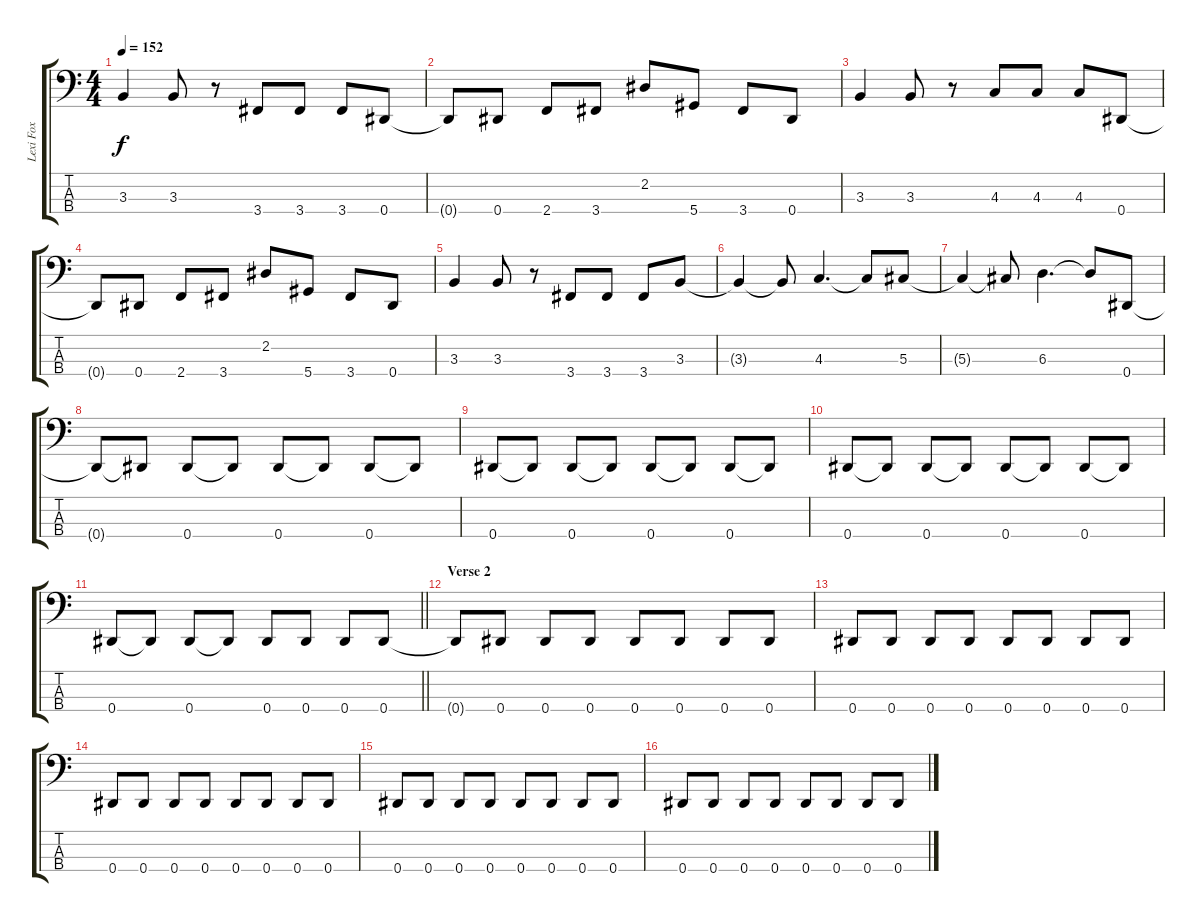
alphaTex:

\track ("Lexi Fox" "Lexi Fox") {instrument electricbasspick}
\staff {score tabs}
\tuning (Gb2 Db2 Ab1 Eb1) {hide}
\ts (4 4)
\tempo 152
\clef f4
\ks c
3.3.4{dy f} 3.3.8 r.8 3.4.8 3.4.8 3.4.8 0.4.8 |
0.4{t}.8 0.4.8 2.4.8 3.4.8 2.2.8 5.4.8 3.4.8 0.4.8 |
3.3.4 3.3.8 r.8 4.3.8 4.3.8 4.3.8 0.4.8 |
0.4{t}.8 0.4.8 2.4.8 3.4.8 2.2.8 5.4.8 3.4.8 0.4.8 |
3.3.4 3.3.8 r.8 3.4.8 3.4.8 3.4.8 3.3.8 |
3.3{t}.4 3.3{t}.8 4.3.4{d} 4.3{t}.8 5.3.8 |
5.3{t}.4 5.3{t}.8 6.3.4{d} 6.3{t}.8 0.4.8 |
0.4{t}.8 0.4{t}.8 0.4.8 0.4{t}.8 0.4.8 0.4{t}.8 0.4.8 0.4{t}.8 |
0.4.8 0.4{t}.8 0.4.8 0.4{t}.8 0.4.8 0.4{t}.8 0.4.8 0.4{t}.8 |
0.4.8 0.4{t}.8 0.4.8 0.4{t}.8 0.4.8 0.4{t}.8 0.4.8 0.4{t}.8 |
\barLineRight lightlight
0.4.8 0.4{t}.8 0.4.8 0.4{t}.8 0.4.8 0.4.8 0.4.8 0.4.8 |
\section ("" "Verse 2")
0.4{t}.8 0.4.8 0.4.8 0.4.8 0.4.8 0.4.8 0.4.8 0.4.8 |
0.4.8 0.4.8 0.4.8 0.4.8 0.4.8 0.4.8 0.4.8 0.4.8 |
0.4.8 0.4.8 0.4.8 0.4.8 0.4.8 0.4.8 0.4.8 0.4.8 |
0.4.8 0.4.8 0.4.8 0.4.8 0.4.8 0.4.8 0.4.8 0.4.8 |
0.4.8 0.4.8 0.4.8 0.4.8 0.4.8 0.4.8 0.4.8 0.4.8
